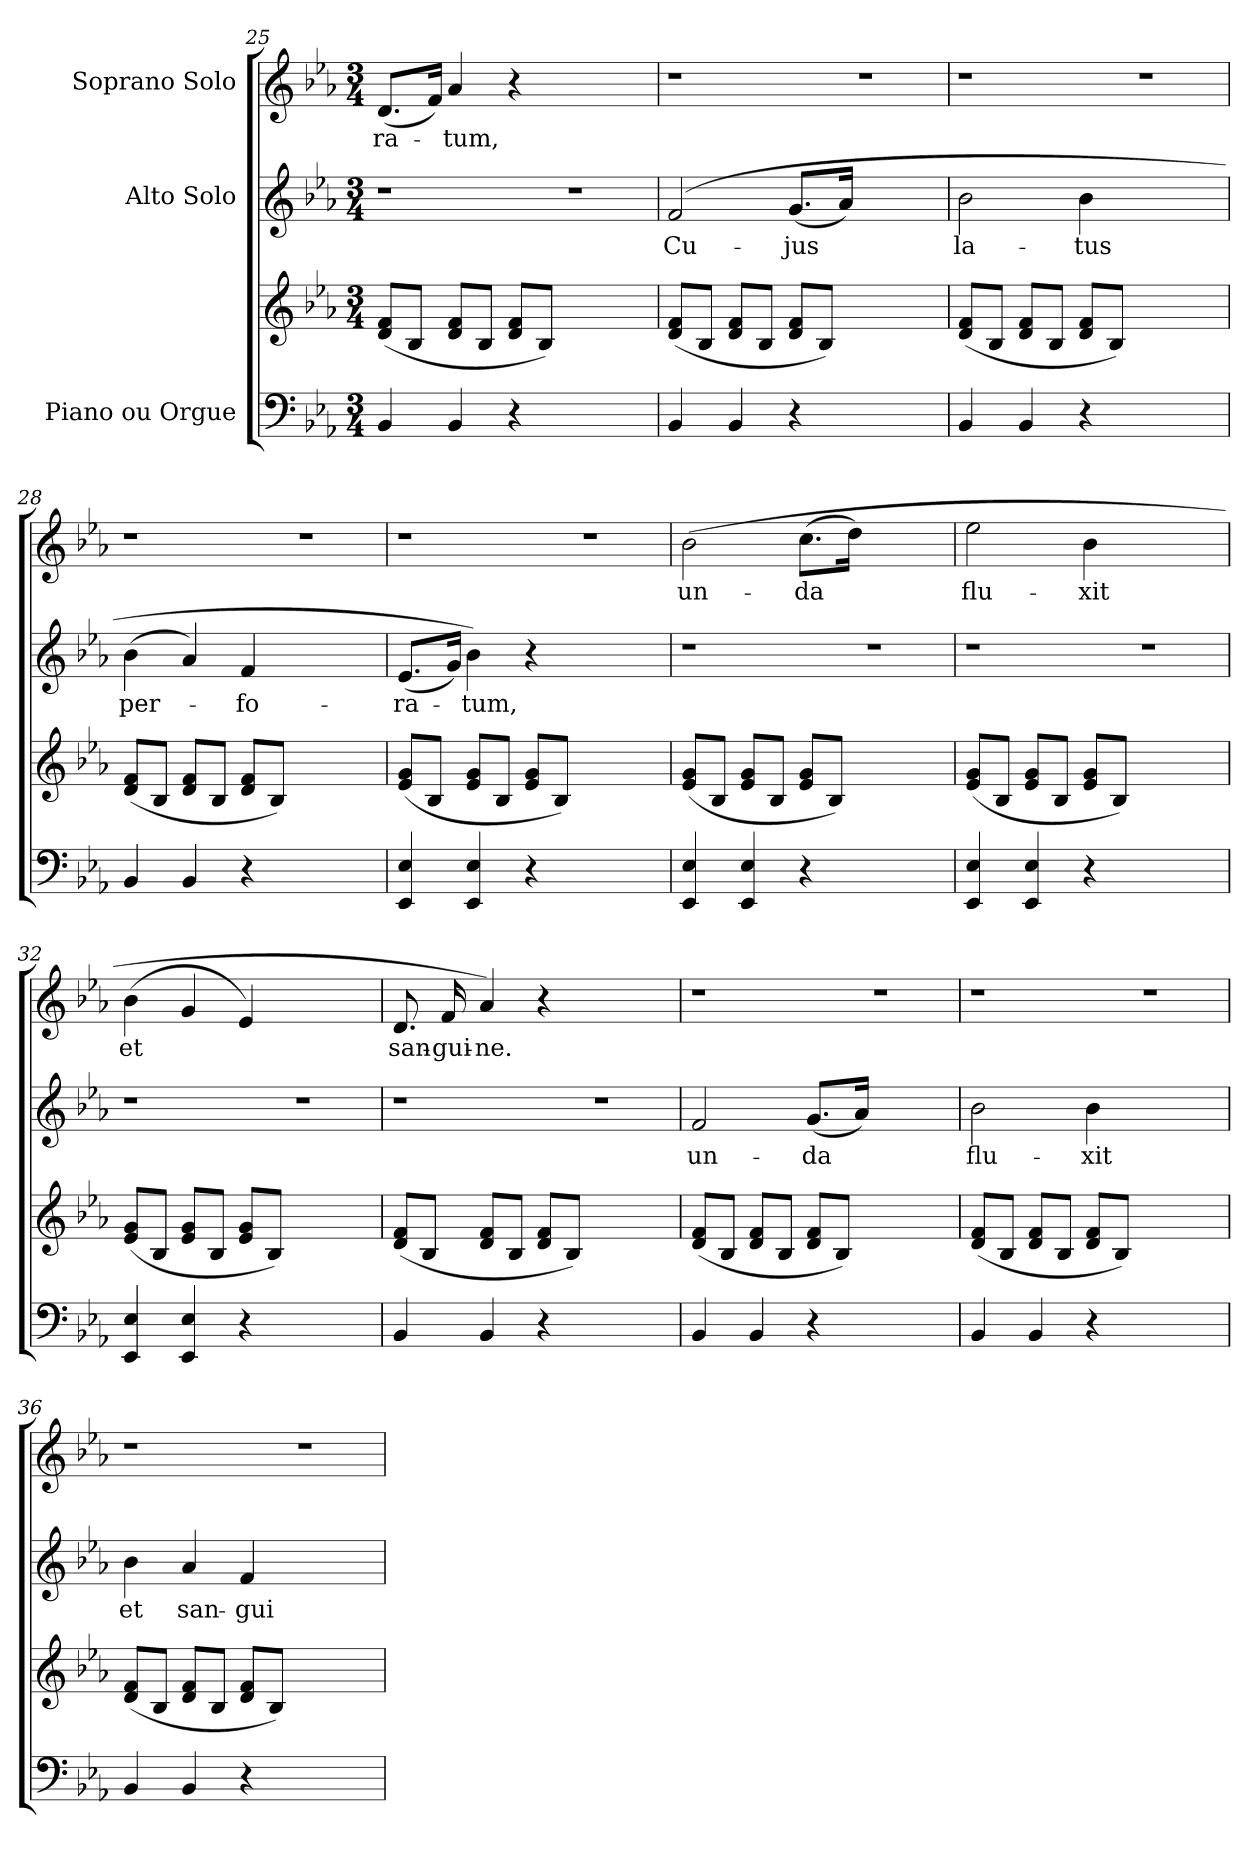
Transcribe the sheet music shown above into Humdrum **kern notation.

**kern	**kern	**kern	**text	**kern	**text
*part3	*part3	*part2	*part2	*part1	*part1
*staff4	*staff3	*staff2	*staff2	*staff1	*staff1
*I"Piano  ou         Orgue	*	*I"Alto Solo	*	*I"Soprano Solo	*
*clefF4	*clefG2	*clefG2	*	*clefG2	*
*k[b-e-a-]	*k[b-e-a-]	*k[b-e-a-]	*	*k[b-e-a-]	*
*E-:	*E-:	*E-:	*	*E-:	*
*M3/4	*M3/4	*M3/4	*	*M3/4	*
=25	=25	=25	=25	=25	=25
!	!	!LO:N:vis=1	!	!	!
!	!	!	!	!	!LO:LY:b:color=#000000
4BB-i/	(8di/ 8fiL	2.r	.	(8.di/L	-ra-
.	8B-i/J	.	.	.	.
.	.	.	.	16fi/Jk)	.
!	!	!	!	!	!LO:LY:b:color=#000000
4BB-i/	8di/ 8fiL	.	.	4a-i/	-tum,
.	8B-i/J	.	.	.	.
4r	8di/ 8fiL	.	.	4r	.
.	8B-i/J)	.	.	.	.
!	!	!LO:N:vis=1	!	!	!
2.ryy	2.ryy	2.r	.	2.ryy	.
=26	=26	=26	=26	=26	=26
!	!	!	!LO:LY:b:color=#000000	!LO:N:vis=1	!
4BB-i/	(8di/ 8fiL	(2fi/	Cu-	2.r	.
.	8B-i/J	.	.	.	.
4BB-i/	8di/ 8fiL	.	.	.	.
.	8B-i/J	.	.	.	.
!	!	!	!LO:LY:b:color=#000000	!	!
4r	8di/ 8fiL	(8.gi/L	-jus	.	.
.	8B-i/J)	.	.	.	.
.	.	16a-i/Jk)	.	.	.
!	!	!	!	!LO:N:vis=1	!
2.ryy	2.ryy	2.ryy	.	2.r	.
=27	=27	=27	=27	=27	=27
!	!	!	!LO:LY:b:color=#000000	!LO:N:vis=1	!
4BB-i/	(8di/ 8fiL	2b-i\	la-	2.r	.
.	8B-i/J	.	.	.	.
4BB-i/	8di/ 8fiL	.	.	.	.
.	8B-i/J	.	.	.	.
!	!	!	!LO:LY:b:color=#000000	!	!
4r	8di/ 8fiL	4b-i\	-tus	.	.
.	8B-i/J)	.	.	.	.
!	!	!	!	!LO:N:vis=1	!
2.ryy	2.ryy	2.ryy	.	2.r	.
=28	=28	=28	=28	=28	=28
!	!	!	!LO:LY:b:color=#000000	!LO:N:vis=1	!
4BB-i/	(8di/ 8fiL	(4b-i\	per-	2.r	.
.	8B-i/J	.	.	.	.
4BB-i/	8di/ 8fiL	4a-i/)	.	.	.
.	8B-i/J	.	.	.	.
!	!	!	!LO:LY:b:color=#000000	!	!
4r	8di/ 8fiL	4fi/	-fo-	.	.
.	8B-i/J)	.	.	.	.
!	!	!	!	!LO:N:vis=1	!
2.ryy	2.ryy	2.ryy	.	2.r	.
=29	=29	=29	=29	=29	=29
!	!	!	!LO:LY:b:color=#000000	!LO:N:vis=1	!
4EE-i/ 4E-i	(8e-i/ 8giL	(8.e-i/L	-ra-	2.r	.
.	8B-i/J	.	.	.	.
.	.	16gi/Jk)	.	.	.
!	!	!	!LO:LY:b:color=#000000	!	!
4EE-i/ 4E-i	8e-i/ 8giL	4b-i\)	-tum,	.	.
.	8B-i/J	.	.	.	.
4r	8e-i/ 8giL	4r	.	.	.
.	8B-i/J)	.	.	.	.
!	!	!	!	!LO:N:vis=1	!
2.ryy	2.ryy	2.ryy	.	2.r	.
!!LO:LB:g=z
=30	=30	=30	=30	=30	=30
!	!	!LO:N:vis=1	!	!	!
!	!	!	!	!	!LO:LY:b:color=#000000
4EE-i/ 4E-i	(8e-i/ 8giL	2.r	.	(2b-i\	un-
.	8B-i/J	.	.	.	.
4EE-i/ 4E-i	8e-i/ 8giL	.	.	.	.
.	8B-i/J	.	.	.	.
!	!	!	!	!	!LO:LY:b:color=#000000
4r	8e-i/ 8giL	.	.	(8.cci\L	-da
.	8B-i/J)	.	.	.	.
.	.	.	.	16ddi\Jk)	.
!	!	!LO:N:vis=1	!	!	!
2.ryy	2.ryy	2.r	.	2.ryy	.
=31	=31	=31	=31	=31	=31
!	!	!LO:N:vis=1	!	!	!
!	!	!	!	!	!LO:LY:b:color=#000000
4EE-i/ 4E-i	(8e-i/ 8giL	2.r	.	2ee-i\	flu-
.	8B-i/J	.	.	.	.
4EE-i/ 4E-i	8e-i/ 8giL	.	.	.	.
.	8B-i/J	.	.	.	.
!	!	!	!	!	!LO:LY:b:color=#000000
4r	8e-i/ 8giL	.	.	4b-i\	-xit
.	8B-i/J)	.	.	.	.
!	!	!LO:N:vis=1	!	!	!
2.ryy	2.ryy	2.r	.	2.ryy	.
=32	=32	=32	=32	=32	=32
!	!	!LO:N:vis=1	!	!	!
!	!	!	!	!	!LO:LY:b:color=#000000
4EE-i/ 4E-i	(8e-i/ 8giL	2.r	.	(4b-i\	et
.	8B-i/J	.	.	.	.
4EE-i/ 4E-i	8e-i/ 8giL	.	.	4gi/	.
.	8B-i/J	.	.	.	.
4r	8e-i/ 8giL	.	.	4e-i/)	.
.	8B-i/J)	.	.	.	.
!	!	!LO:N:vis=1	!	!	!
2.ryy	2.ryy	2.r	.	2.ryy	.
=33	=33	=33	=33	=33	=33
!	!	!LO:N:vis=1	!	!	!
!	!	!	!	!	!LO:LY:b:color=#000000
4BB-i/	(8di/ 8fiL	2.r	.	8.di/	san-
.	8B-i/J	.	.	.	.
!	!	!	!	!	!LO:LY:b:color=#000000
.	.	.	.	16fi/	-gui-
!	!	!	!	!	!LO:LY:b:color=#000000
4BB-i/	8di/ 8fiL	.	.	4a-i/)	-ne.
.	8B-i/J	.	.	.	.
4r	8di/ 8fiL	.	.	4r	.
.	8B-i/J)	.	.	.	.
!	!	!LO:N:vis=1	!	!	!
2.ryy	2.ryy	2.r	.	2.ryy	.
=34	=34	=34	=34	=34	=34
!	!	!	!LO:LY:b:color=#000000	!LO:N:vis=1	!
4BB-i/	(8di/ 8fiL	2fi/	un-	2.r	.
.	8B-i/J	.	.	.	.
4BB-i/	8di/ 8fiL	.	.	.	.
.	8B-i/J	.	.	.	.
!	!	!	!LO:LY:b:color=#000000	!	!
4r	8di/ 8fiL	(8.gi/L	-da	.	.
.	8B-i/J)	.	.	.	.
.	.	16a-i/Jk)	.	.	.
!	!	!	!	!LO:N:vis=1	!
2.ryy	2.ryy	2.ryy	.	2.r	.
=35	=35	=35	=35	=35	=35
!	!	!	!LO:LY:b:color=#000000	!LO:N:vis=1	!
4BB-i/	(8di/ 8fiL	2b-i\	flu-	2.r	.
.	8B-i/J	.	.	.	.
4BB-i/	8di/ 8fiL	.	.	.	.
.	8B-i/J	.	.	.	.
!	!	!	!LO:LY:b:color=#000000	!	!
4r	8di/ 8fiL	4b-i\	-xit	.	.
.	8B-i/J)	.	.	.	.
!	!	!	!	!LO:N:vis=1	!
2.ryy	2.ryy	2.ryy	.	2.r	.
=36	=36	=36	=36	=36	=36
!	!	!	!LO:LY:b:color=#000000	!LO:N:vis=1	!
4BB-i/	(8di/ 8fiL	4b-i\	et	2.r	.
.	8B-i/J	.	.	.	.
!	!	!	!LO:LY:b:color=#000000	!	!
4BB-i/	8di/ 8fiL	4a-i/	san-	.	.
.	8B-i/J	.	.	.	.
!	!	!	!LO:LY:b:color=#000000	!	!
4r	8di/ 8fiL	4fi/	-gui-	.	.
.	8B-i/J)	.	.	.	.
!	!	!	!	!LO:N:vis=1	!
2.ryy	2.ryy	2.ryy	.	2.r	.
=	=	=	=	=	=
*-	*-	*-	*-	*-	*-
